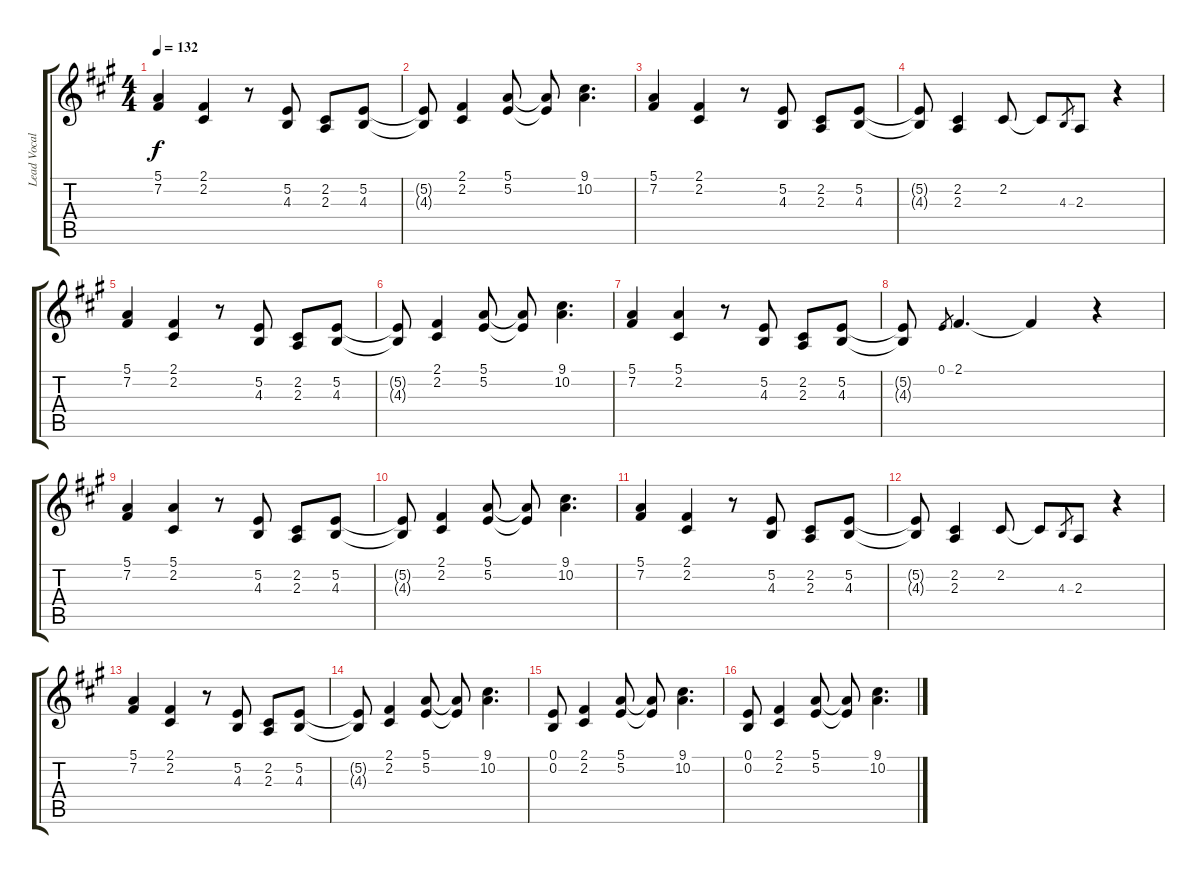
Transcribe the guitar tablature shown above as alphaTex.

\track ("Lead Vocals" "Lead Vocal") {instrument synthvoice}
\staff {score tabs}
\tuning (E4 B3 G3 D3 A2 E2) {hide}
\ts (4 4)
\tempo 132
\clef g2
\ks f#minor
(5.1 7.2).4{dy f} (2.1 2.2).4 r.8 (5.2 4.3).8 (2.2 2.3).8 (5.2 4.3).8 |
(5.2{t} 4.3{t}).8 (2.1 2.2).4 (5.1 5.2).8 (5.1{t} 5.2{t}).8 (9.1 10.2).4{d} |
(5.1 7.2).4 (2.1 2.2).4 r.8 (5.2 4.3).8 (2.2 2.3).8 (5.2 4.3).8 |
(5.2{t} 4.3{t}).8 (2.2 2.3).4 2.2.8 2.2{t}.8 4.3.8{gr} 2.3.8 r.4 |
(5.1 7.2).4 (2.1 2.2).4 r.8 (5.2 4.3).8 (2.2 2.3).8 (5.2 4.3).8 |
(5.2{t} 4.3{t}).8 (2.1 2.2).4 (5.1 5.2).8 (5.1{t} 5.2{t}).8 (9.1 10.2).4{d} |
(5.1 7.2).4 (5.1 2.2).4 r.8 (5.2 4.3).8 (2.2 2.3).8 (5.2 4.3).8 |
(5.2{t} 4.3{t}).8 0.1.8{gr} 2.1.4{d} 2.1{t}.4 r.4 |
(5.1 7.2).4 (5.1 2.2).4 r.8 (5.2 4.3).8 (2.2 2.3).8 (5.2 4.3).8 |
(5.2{t} 4.3{t}).8 (2.1 2.2).4 (5.1 5.2).8 (5.1{t} 5.2{t}).8 (9.1 10.2).4{d} |
(5.1 7.2).4 (2.1 2.2).4 r.8 (5.2 4.3).8 (2.2 2.3).8 (5.2 4.3).8 |
(5.2{t} 4.3{t}).8 (2.2 2.3).4 2.2.8 2.2{t}.8 4.3.8{gr} 2.3.8 r.4 |
(5.1 7.2).4 (2.1 2.2).4 r.8 (5.2 4.3).8 (2.2 2.3).8 (5.2 4.3).8 |
(5.2{t} 4.3{t}).8 (2.1 2.2).4 (5.1 5.2).8 (5.1{t} 5.2{t}).8 (9.1 10.2).4{d} |
(0.1 0.2).8 (2.1 2.2).4 (5.1 5.2).8 (5.1{t} 5.2{t}).8 (9.1 10.2).4{d} |
(0.1 0.2).8 (2.1 2.2).4 (5.1 5.2).8 (5.1{t} 5.2{t}).8 (9.1 10.2).4{d}
